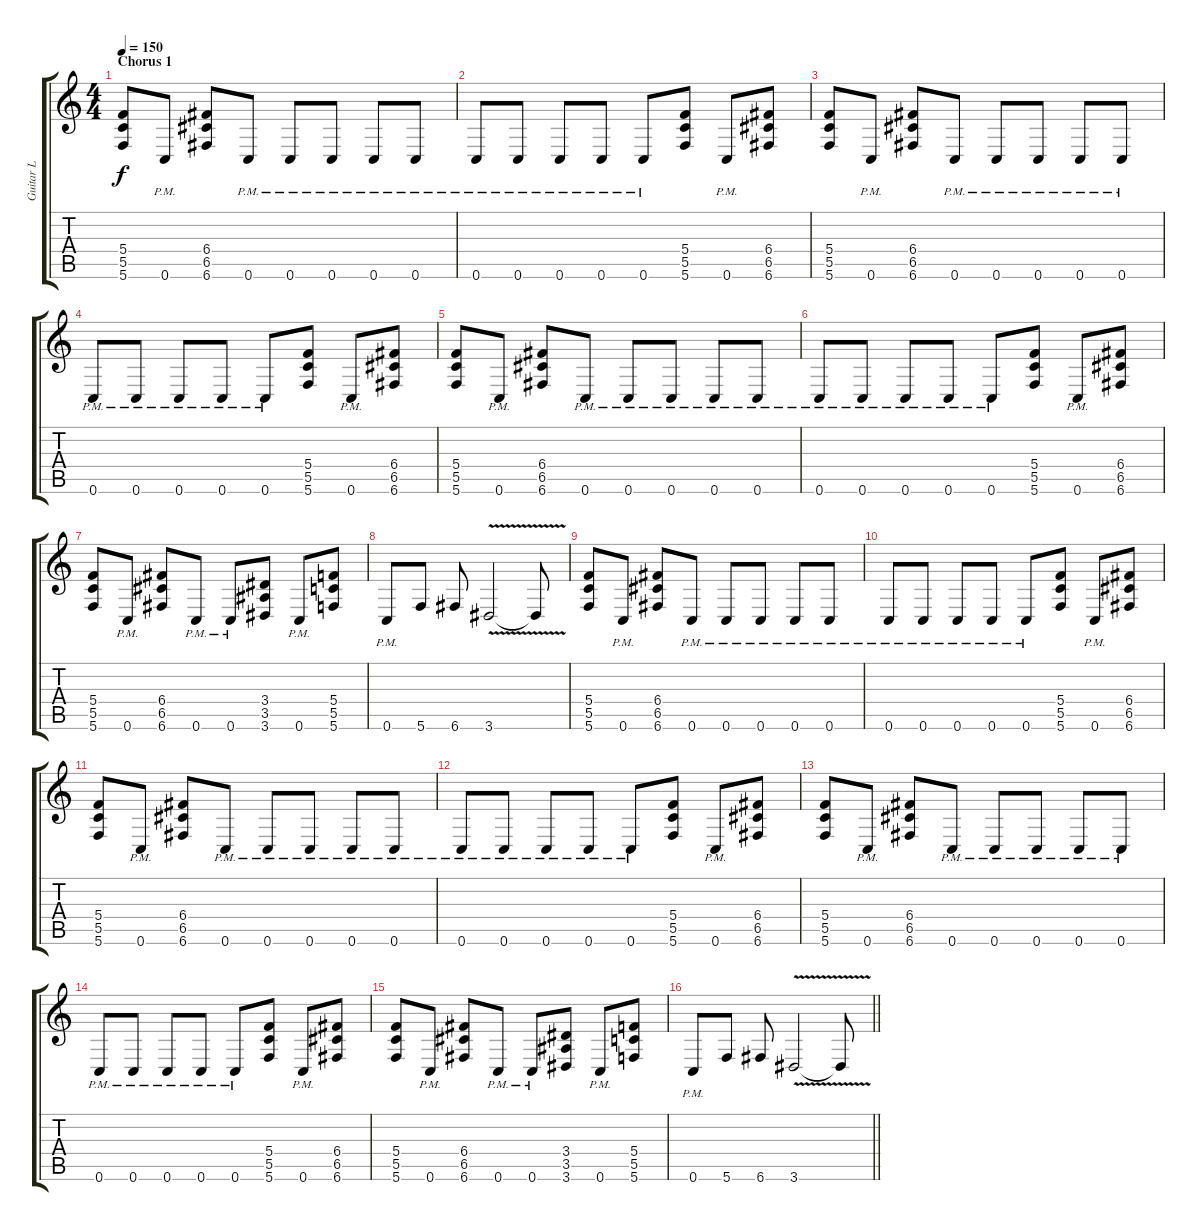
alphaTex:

\track ("Guitar L" "Guitar L") {instrument distortionguitar}
\staff {score tabs}
\tuning (D4 A3 F3 C3 G2 C2) {hide}
\ts (4 4)
\section ("" "Chorus 1")
\tempo 150
\clef g2
\ks c
(5.4 5.5 5.6).8{dy f} 0.6{pm}.8 (6.4 6.5 6.6).8 0.6{pm}.8 0.6{pm}.8 0.6{pm}.8 0.6{pm}.8 0.6{pm}.8 |
0.6{pm}.8 0.6{pm}.8 0.6{pm}.8 0.6{pm}.8 0.6{pm}.8 (5.4 5.5 5.6).8 0.6{pm}.8 (6.4 6.5 6.6).8 |
(5.4 5.5 5.6).8 0.6{pm}.8 (6.4 6.5 6.6).8 0.6{pm}.8 0.6{pm}.8 0.6{pm}.8 0.6{pm}.8 0.6{pm}.8 |
0.6{pm}.8 0.6{pm}.8 0.6{pm}.8 0.6{pm}.8 0.6{pm}.8 (5.4 5.5 5.6).8 0.6{pm}.8 (6.4 6.5 6.6).8 |
(5.4 5.5 5.6).8 0.6{pm}.8 (6.4 6.5 6.6).8 0.6{pm}.8 0.6{pm}.8 0.6{pm}.8 0.6{pm}.8 0.6{pm}.8 |
0.6{pm}.8 0.6{pm}.8 0.6{pm}.8 0.6{pm}.8 0.6{pm}.8 (5.4 5.5 5.6).8 0.6{pm}.8 (6.4 6.5 6.6).8 |
(5.4 5.5 5.6).8 0.6{pm}.8 (6.4 6.5 6.6).8 0.6{pm}.8 0.6{pm}.8 (3.4 3.5 3.6).8 0.6{pm}.8 (5.4 5.5 5.6).8 |
0.6{pm}.8 5.6.8 6.6.8 3.6{v}.2 3.6{t}.8 |
(5.4 5.5 5.6).8 0.6{pm}.8 (6.4 6.5 6.6).8 0.6{pm}.8 0.6{pm}.8 0.6{pm}.8 0.6{pm}.8 0.6{pm}.8 |
0.6{pm}.8 0.6{pm}.8 0.6{pm}.8 0.6{pm}.8 0.6{pm}.8 (5.4 5.5 5.6).8 0.6{pm}.8 (6.4 6.5 6.6).8 |
(5.4 5.5 5.6).8 0.6{pm}.8 (6.4 6.5 6.6).8 0.6{pm}.8 0.6{pm}.8 0.6{pm}.8 0.6{pm}.8 0.6{pm}.8 |
0.6{pm}.8 0.6{pm}.8 0.6{pm}.8 0.6{pm}.8 0.6{pm}.8 (5.4 5.5 5.6).8 0.6{pm}.8 (6.4 6.5 6.6).8 |
(5.4 5.5 5.6).8 0.6{pm}.8 (6.4 6.5 6.6).8 0.6{pm}.8 0.6{pm}.8 0.6{pm}.8 0.6{pm}.8 0.6{pm}.8 |
0.6{pm}.8 0.6{pm}.8 0.6{pm}.8 0.6{pm}.8 0.6{pm}.8 (5.4 5.5 5.6).8 0.6{pm}.8 (6.4 6.5 6.6).8 |
(5.4 5.5 5.6).8 0.6{pm}.8 (6.4 6.5 6.6).8 0.6{pm}.8 0.6{pm}.8 (3.4 3.5 3.6).8 0.6{pm}.8 (5.4 5.5 5.6).8 |
\barLineRight lightlight
0.6{pm}.8 5.6.8 6.6.8 3.6{v}.2 3.6{t}.8
